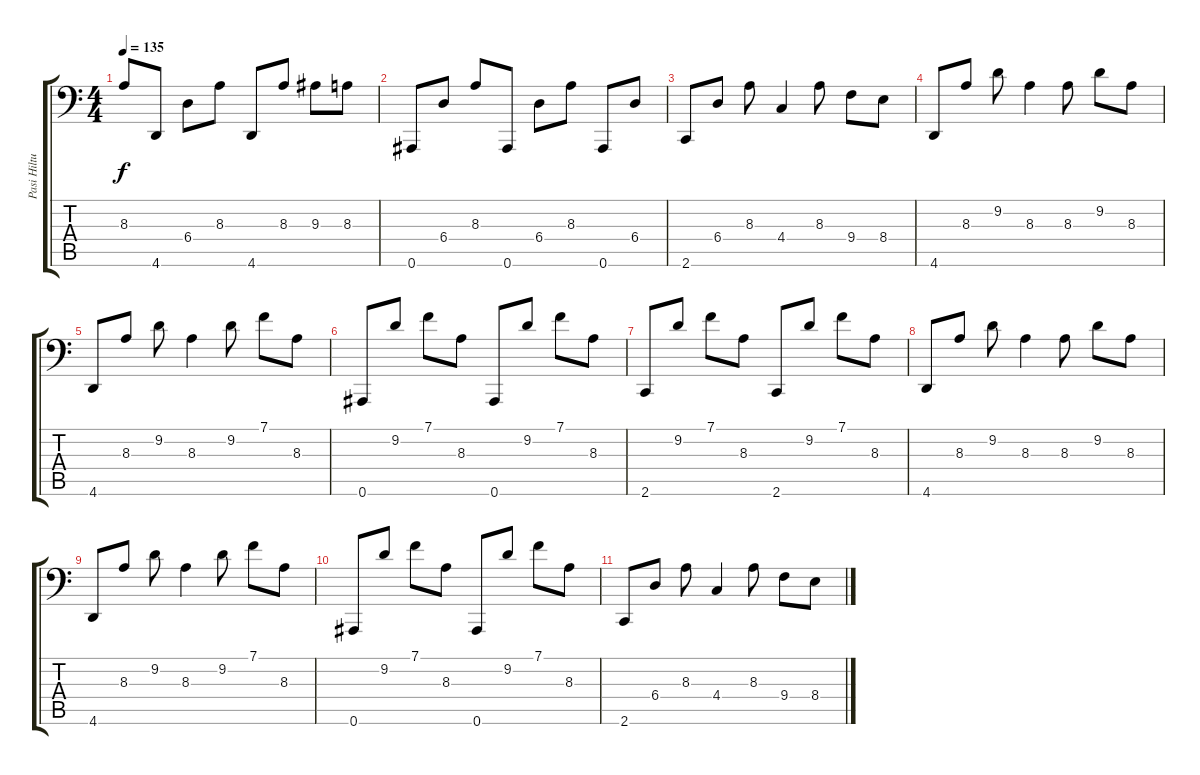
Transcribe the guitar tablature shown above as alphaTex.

\track ("Pasi Hiltula" "Pasi Hiltu") {instrument electricgrandpiano}
\staff {score tabs}
\tuning (Bb3 F3 Db3 Ab2 Eb2 Bb1) {hide}
\ts (4 4)
\tempo 135
\clef f4
\ks c
8.3.8{dy f} 4.6.8 6.4.8 8.3.8 4.6.8 8.3.8 9.3.8 8.3.8 |
0.6.8 6.4.8 8.3.8 0.6.8 6.4.8 8.3.8 0.6.8 6.4.8 |
2.6.8 6.4.8 8.3.8 4.4.4 8.3.8 9.4.8 8.4.8 |
4.6.8 8.3.8 9.2.8 8.3.4 8.3.8 9.2.8 8.3.8 |
4.6.8 8.3.8 9.2.8 8.3.4 9.2.8 7.1.8 8.3.8 |
0.6.8 9.2.8 7.1.8 8.3.8 0.6.8 9.2.8 7.1.8 8.3.8 |
2.6.8 9.2.8 7.1.8 8.3.8 2.6.8 9.2.8 7.1.8 8.3.8 |
4.6.8 8.3.8 9.2.8 8.3.4 8.3.8 9.2.8 8.3.8 |
4.6.8 8.3.8 9.2.8 8.3.4 9.2.8 7.1.8 8.3.8 |
0.6.8 9.2.8 7.1.8 8.3.8 0.6.8 9.2.8 7.1.8 8.3.8 |
2.6.8 6.4.8 8.3.8 4.4.4 8.3.8 9.4.8 8.4.8
